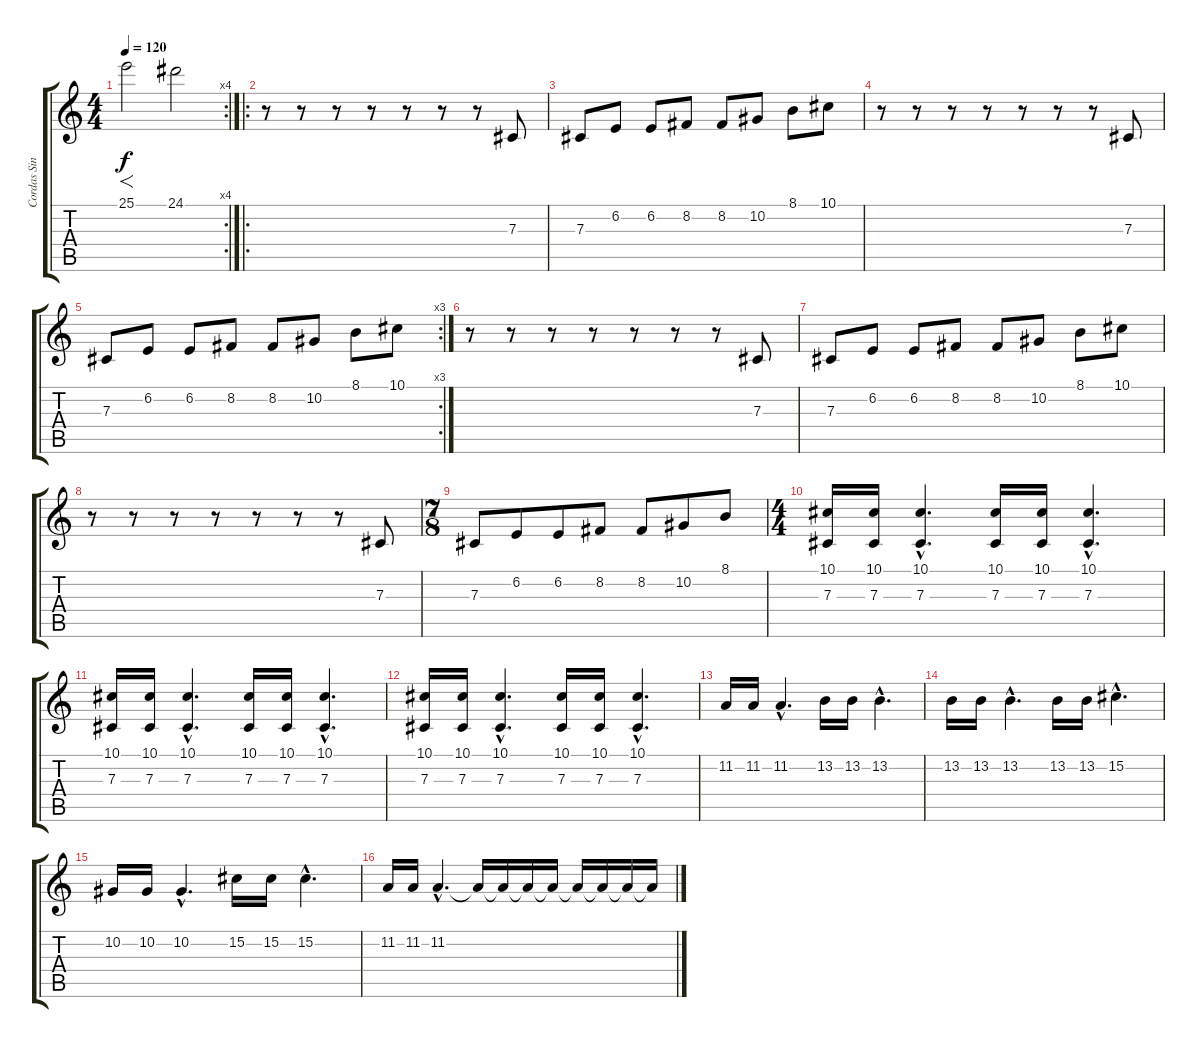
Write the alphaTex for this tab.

\track ("Cordas Sinfônicas" "Cordas Sin") {instrument synthstrings1}
\staff {score tabs}
\tuning (Eb4 Bb3 Gb3 Db3 Ab2 Db2) {hide}
\rc 4
\ts (4 4)
\tempo 120
\clef g2
\ks c
25.1.2{f dy f} 24.1.2 |
\ro
r.8 r.8 r.8 r.8 r.8 r.8 r.8 7.3.8 |
7.3.8 6.2.8 6.2.8 8.2.8 8.2.8 10.2.8 8.1.8 10.1.8 |
r.8 r.8 r.8 r.8 r.8 r.8 r.8 7.3.8 |
\rc 3
7.3.8 6.2.8 6.2.8 8.2.8 8.2.8 10.2.8 8.1.8 10.1.8 |
r.8 r.8 r.8 r.8 r.8 r.8 r.8 7.3.8 |
7.3.8 6.2.8 6.2.8 8.2.8 8.2.8 10.2.8 8.1.8 10.1.8 |
r.8 r.8 r.8 r.8 r.8 r.8 r.8 7.3.8 |
\ts (7 8)
7.3.8 6.2.8 6.2.8 8.2.8 8.2.8 10.2.8 8.1.8 |
\ts (4 4)
(10.1 7.3).16 (10.1 7.3).16 (10.1{hac} 7.3{hac}).4{d} (10.1 7.3).16 (10.1 7.3).16 (10.1{hac} 7.3{hac}).4{d} |
(10.1 7.3).16 (10.1 7.3).16 (10.1{hac} 7.3{hac}).4{d} (10.1 7.3).16 (10.1 7.3).16 (10.1{hac} 7.3{hac}).4{d} |
(10.1 7.3).16 (10.1 7.3).16 (10.1{hac} 7.3{hac}).4{d} (10.1 7.3).16 (10.1 7.3).16 (10.1{hac} 7.3{hac}).4{d} |
11.2.16 11.2.16 11.2{hac}.4{d} 13.2.16 13.2.16 13.2{hac}.4{d} |
13.2.16 13.2.16 13.2{hac}.4{d} 13.2.16 13.2.16 15.2{hac}.4{d} |
10.2.16 10.2.16 10.2{hac}.4{d} 15.2.16 15.2.16 15.2{hac}.4{d} |
11.2.16 11.2.16 11.2{hac}.4{d} 11.2{t}.16 11.2{t}.16 11.2{t}.16 11.2{t}.16 11.2{t}.16 11.2{t}.16 11.2{t}.16 11.2{t}.16
